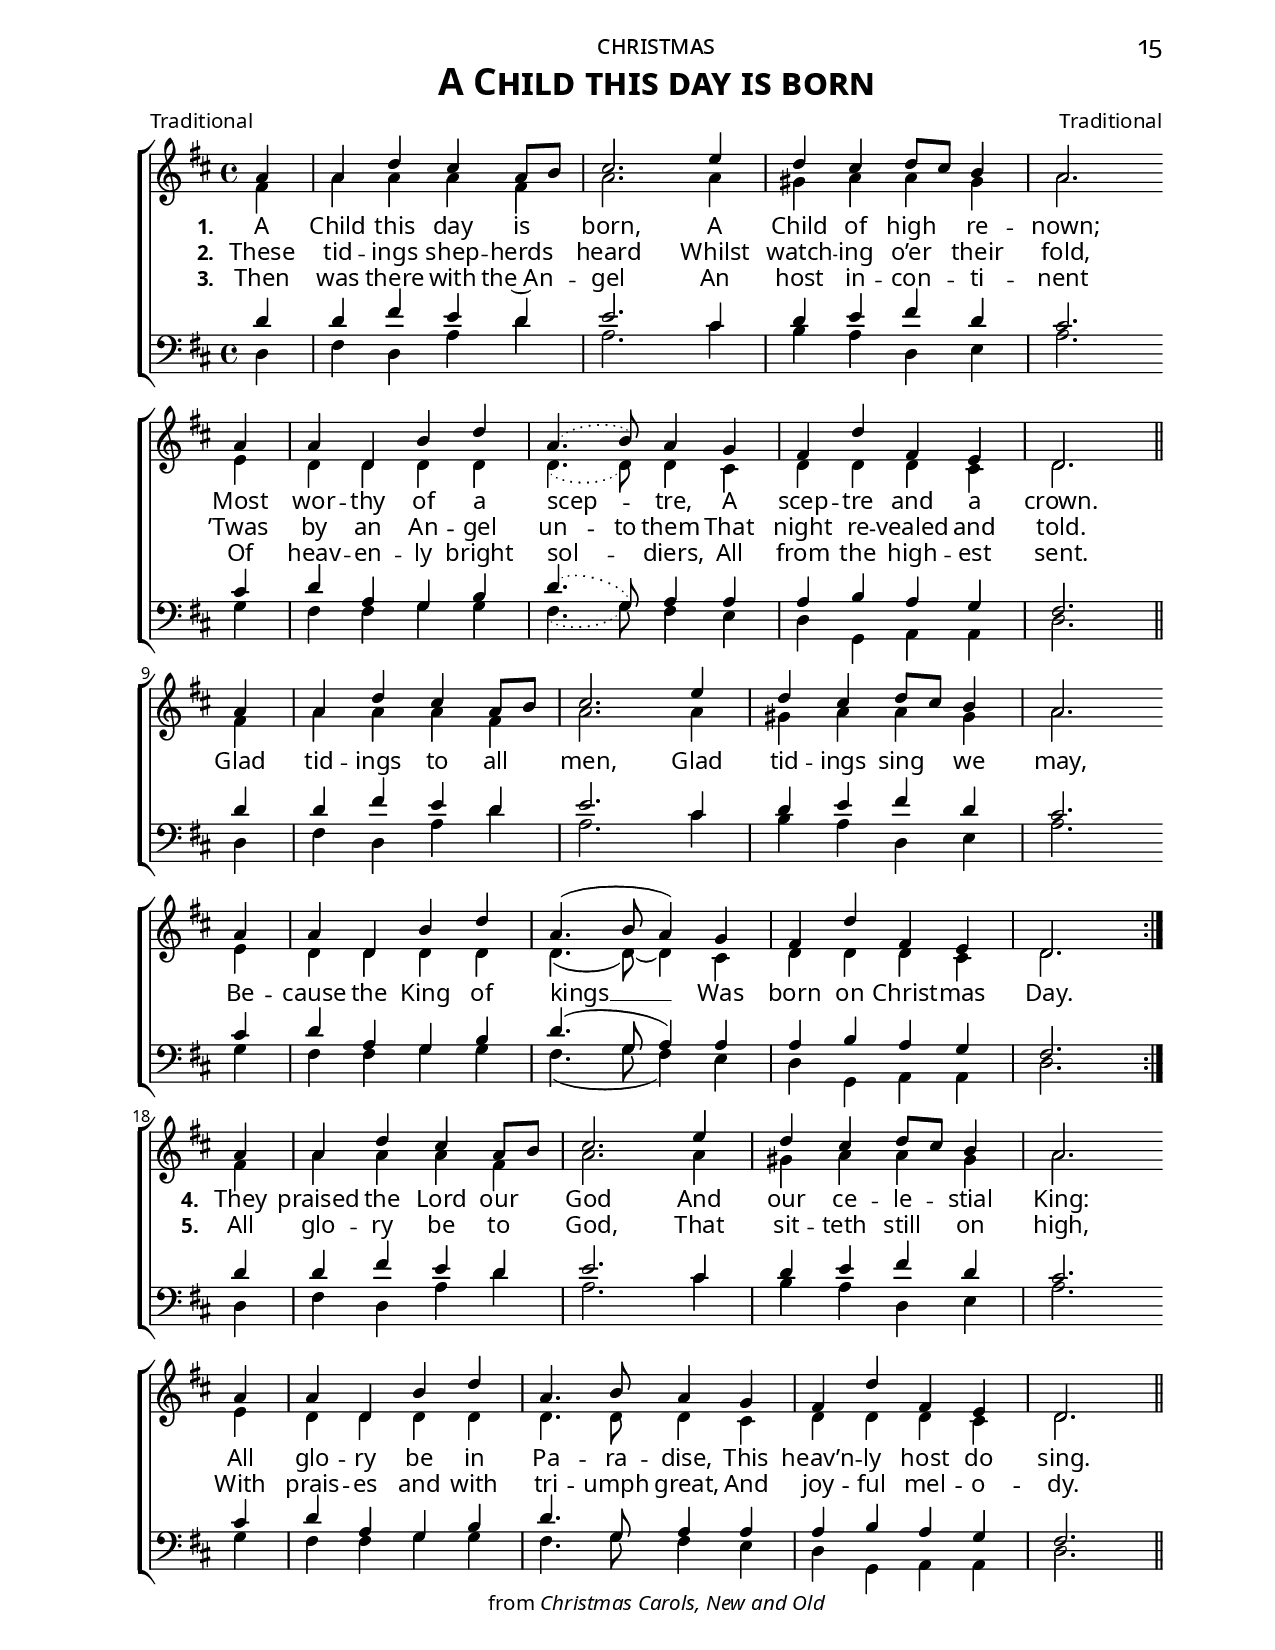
\version "2.14.2"
\include "util.ly"
\header {
  title = \markup{\override #'(font-name . "Garamond Premier Pro Semibold"){ \abs-fontsize #18 \smallCapsOldStyle"A Child this day is born"}}
  poet = \markup\oldStyleNum"Traditional"
  composer = \markup\oldStyleNum"Traditional"
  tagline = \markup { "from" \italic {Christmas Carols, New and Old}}
}
\paper {
  %print-all-headers = ##t
  paper-height = 11\in
  paper-width = 8.5\in
  indent = 0\in
  %system-system-spacing = #'((basic-distance . 10) (padding . 0))
  
  system-system-spacing =
    #'((basic-distance . 0)
       (minimum-distance . 0)
       (padding . -5)
       (stretchability . 100))
       
  last-bottom-spacing =
    #'((basic-distance . -10)
       (minimum-distance . -10)
       (padding . 0)
       (stretchability . 0))
  ragged-last-bottom = ##f
  ragged-bottom = ##f
  two-sided = ##t
  inner-margin = 1\in
  outer-margin = 0.75\in
  top-margin = 0.26\in
  bottom-margin = 0.25\in
  first-page-number = #015
  print-first-page-number = ##t
  headerLine = \markup{\override #'(font-name . "Garamond Premier Pro") \smallCapsOldStyle"christmas"}
  oddHeaderMarkup = \markup\fill-line{
     \override #'(font-name . "Garamond Premier Pro")\abs-fontsize #12.5
     \combine 
        \fill-line{"" \on-the-fly #print-page-number-check-first
        \oldStylePageNum""
        }
        \fill-line{\headerLine}
  }
  evenHeaderMarkup = \markup {
     \override #'(font-name . "Garamond Premier Pro")\abs-fontsize #12.5
     \combine
        \on-the-fly #print-page-number-check-first
        \oldStylePageNum""
        \fill-line{\headerLine}
  }
}
#(set-global-staff-size 18) \paper{ #(define fonts (make-pango-font-tree "Garamond Premier Pro" "Garamond Premier Pro" "Garamond Premier Pro" (/ 18 20))) }
global = {
  \key d \major
  \time 4/4
  \autoBeamOff
  \slurDotted
}

sopMusic = \relative c' {
  \partial 4 a'4 |
  a d cis a8[ b] |
  cis2. e4 |
  d4 cis d8[ cis] b4 |
  
  a2. \bar"" \break
  a4 |
  a d, b' d |
  a4.( b8) a4 g |
  fis d' fis, e |
  \partial 2. d2. \bar "||" \break
  
  
  \partial 4 a'4 |
  a d cis a8[ b] |
  cis2. e4 |
  d4 cis d8[ cis] b4 |
  
  a2. \bar"" \break
  a4 |
  a d, b' d |
  \slurSolid
  a4.( b8 a4) g |
  fis d' fis, e |
  \partial 2. d2. \bar ":|"
  
  
  
  
  
  
  \slurDotted
  \partial 4 a'4 |
  a d cis a8[ b] |
  cis2. e4 |
  d4 cis d8[ cis] b4 |
  
  a2. \bar"" \break
  a4 |
  a d, b' d |
  a4. b8 a4 g |
  fis d' fis, e |
  \partial 2. d2. \bar "||" \break
}
sopWords = \lyricmode {
  
}

altoMusic = \relative c' {
  fis4 |
  a a a fis |
  a2. a4 |
  gis a a gis |
  
  a2. e4 |
  d d d d |
  d4.( d8) d4 cis |
  d d d cis |
  d2. \bar "||"

  
  fis4 |
  a a a fis |
  a2. a4 |
  gis a a gis |
  
  a2. e4 |
  d d d d |
  \slurSolid
  d4.( d8)~ d4 cis |
  d d d cis |
  d2.
  
  
  
  
  
  \slurDotted
  fis4 |
  a a a fis |
  a2. a4 |
  gis a a gis |
  
  a2. e4 |
  d d d d |
  d4. d8 d4 cis |
  d d d cis |
  d2. \bar "||"
}
altoWords = \lyricmode {
  \dropLyricsXII
  \set stanza = #"1. "
  A Child this day is born,
  A Child of high re -- nown;
  Most wor -- thy of a scep -- tre,
  A scep -- tre and a crown.
  
  Glad tid -- ings to all men,
  Glad tid -- ings sing we may,
  Be -- cause the King of kings __
  Was born on Christ -- mas Day.
  
  
  \set stanza = #"4. "
  They praised the Lord our God
  And our ce -- le -- stial King:
  All glo -- ry be in
\set ignoreMelismata = ##t
  Pa -- ra -- dise,
\unset ignoreMelismata
  This heav’n -- ly host do sing.
}
altoWordsII = \lyricmode {
%\markup\italic
  
}
altoWordsIII = \lyricmode {
  \dropLyricsXII
  \set stanza = #"2. "
  These tid -- ings shep -- herds heard
  Whilst watch -- ing o’er their fold,
  ’Twas by an An -- gel
\set ignoreMelismata = ##t
  un -- to them
\unset ignoreMelismata
  That night re -- vealed and told.
  
  \repeat unfold24 \skip1
  \set stanza = #"5. "
  All glo -- ry be to God,
  That sit -- teth still on high,
  With prais -- es and with
\set ignoreMelismata = ##t
  tri -- umph great,
\unset ignoreMelismata
  And joy -- ful mel -- o -- dy.
}
altoWordsIV = \lyricmode {
  \dropLyricsXII
  \set stanza = #"3. "
  Then was there with the~An -- gel
  An host in -- con -- ti -- nent
  Of heav -- en -- ly bright sol -- diers,
  All from the high -- est sent.
}
altoWordsV = \lyricmode {
}
altoWordsVI = \lyricmode {
}
tenorMusic = \relative c' {
  d4 |
  d fis e d |
  e2. cis4 |
  d e fis d |
  
  cis2. cis4 |
  d a g b |
  d4.( g,8) a4 a |
  a b a g |
  fis2. \bar "||"
  
  
  d'4 |
  d fis e d |
  e2. cis4 |
  d e fis d |
  
  cis2. cis4 |
  d a g b |
  \slurSolid d4.( g,8 a4) a |
  a b a g |
  fis2.
  
  
  
  
  
  \slurDotted
  d'4 |
  d fis e d |
  e2. cis4 |
  d e fis d |
  
  cis2. cis4 |
  d a g b |
  d4. g,8 a4 a |
  a b a g |
  fis2. \bar "||"
}
tenorWords = \lyricmode {

}

bassMusic = \relative c {
  d4 |
  fis d a' d |
  a2. cis4 |
  b a d, e |
  
  a2. g4 |
  fis fis g g |
  fis4.( g8) fis4 e |
  d g, a a |
  d2. \bar "||"

  
  d4 |
  fis d a' d |
  a2. cis4 |
  b a d, e |
  
  a2. g4 |
  fis fis g g |
  \slurSolid
  fis4.( g8 fis4) e |
  d g, a a |
  d2.
  
  
  
  
  
  \slurDotted
  d4 |
  fis d a' d |
  a2. cis4 |
  b a d, e |
  
  a2. g4 |
  fis fis g g |
  fis4. g8 fis4 e |
  d g, a a |
  d2. \bar "||"
}
bassWords = \lyricmode {

}

pianoRH = \relative c' {
  
}
pianoLH = \relative c' {
  
}

\score {
  <<
   \new ChoirStaff <<
%    \new Lyrics = sopranos \with { \override VerticalAxisGroup #'nonstaff-relatedstaff-spacing = #'((basic-distance . 1)) }
    \new Staff = women <<
      \new Voice = "sopranos" { \voiceOne << \global \sopMusic >> }
      \new Voice = "altos" { \voiceTwo << \global \altoMusic >> }
    >>
    \new Lyrics \with { alignAboveContext = #"women" \override VerticalAxisGroup #'nonstaff-relatedstaff-spacing = #'((basic-distance . 1))} \lyricsto "sopranos" \sopWords
     \new Lyrics = "altosVI"  \with { alignBelowContext = #"women" \override VerticalAxisGroup #'nonstaff-relatedstaff-spacing = #'((basic-distance . 1))} \lyricsto "altos" \altoWordsVI
    \new Lyrics = "altosV"  \with { alignBelowContext = #"women" \override VerticalAxisGroup #'nonstaff-relatedstaff-spacing = #'((basic-distance . 1))} \lyricsto "altos" \altoWordsV
    \new Lyrics = "altosIV"  \with { alignBelowContext = #"women" \override VerticalAxisGroup #'nonstaff-relatedstaff-spacing = #'((basic-distance . 1))} \lyricsto "altos" \altoWordsIV
    \new Lyrics = "altosIII"  \with { alignBelowContext = #"women" \override VerticalAxisGroup #'nonstaff-relatedstaff-spacing = #'((basic-distance . 1))} \lyricsto "altos" \altoWordsIII
    \new Lyrics = "altosII"  \with { alignBelowContext = #"women" \override VerticalAxisGroup #'nonstaff-relatedstaff-spacing = #'((basic-distance . 1))} \lyricsto "altos" \altoWordsII
    \new Lyrics = "altos"  \with { alignBelowContext = #"women" \override VerticalAxisGroup #'nonstaff-relatedstaff-spacing = #'((padding . -0.9))} \lyricsto "altos" \altoWords
   \new Staff = men <<
      \clef bass
      \new Voice = "tenors" { \voiceOne << \global \tenorMusic >> }
      \new Voice = "basses" { \voiceTwo << \global \bassMusic >> }
    >>
    \new Lyrics \with { alignAboveContext = #"men" \override VerticalAxisGroup #'nonstaff-relatedstaff-spacing = #'((basic-distance . 1)) } \lyricsto "tenors" \tenorWords
    \new Lyrics \with { alignBelowContext = #"men" \override VerticalAxisGroup #'nonstaff-relatedstaff-spacing = #'((basic-distance . 1)) } \lyricsto "basses" \bassWords
  >>
%    \new PianoStaff << \new Staff { \new Voice { \pianoRH } } \new Staff { \clef "bass" \pianoLH } >>
  >>
  \layout {
  \context {
    \Lyrics
    \override LyricText #'font-size = #1.3
  }
    \context {
      \Score
      %\override SpacingSpanner #'base-shortest-duration = #(ly:make-moment 1 8)
      %\override SpacingSpanner #'common-shortest-duration = #(ly:make-moment 1 4)
    }
    \context {
      % Remove all empty staves
      % \Staff \RemoveEmptyStaves \override VerticalAxisGroup #'remove-first = ##t
    }
    \context {
      \Lyrics
      \override LyricText #'X-offset = #center-on-word
    }
  }
}

